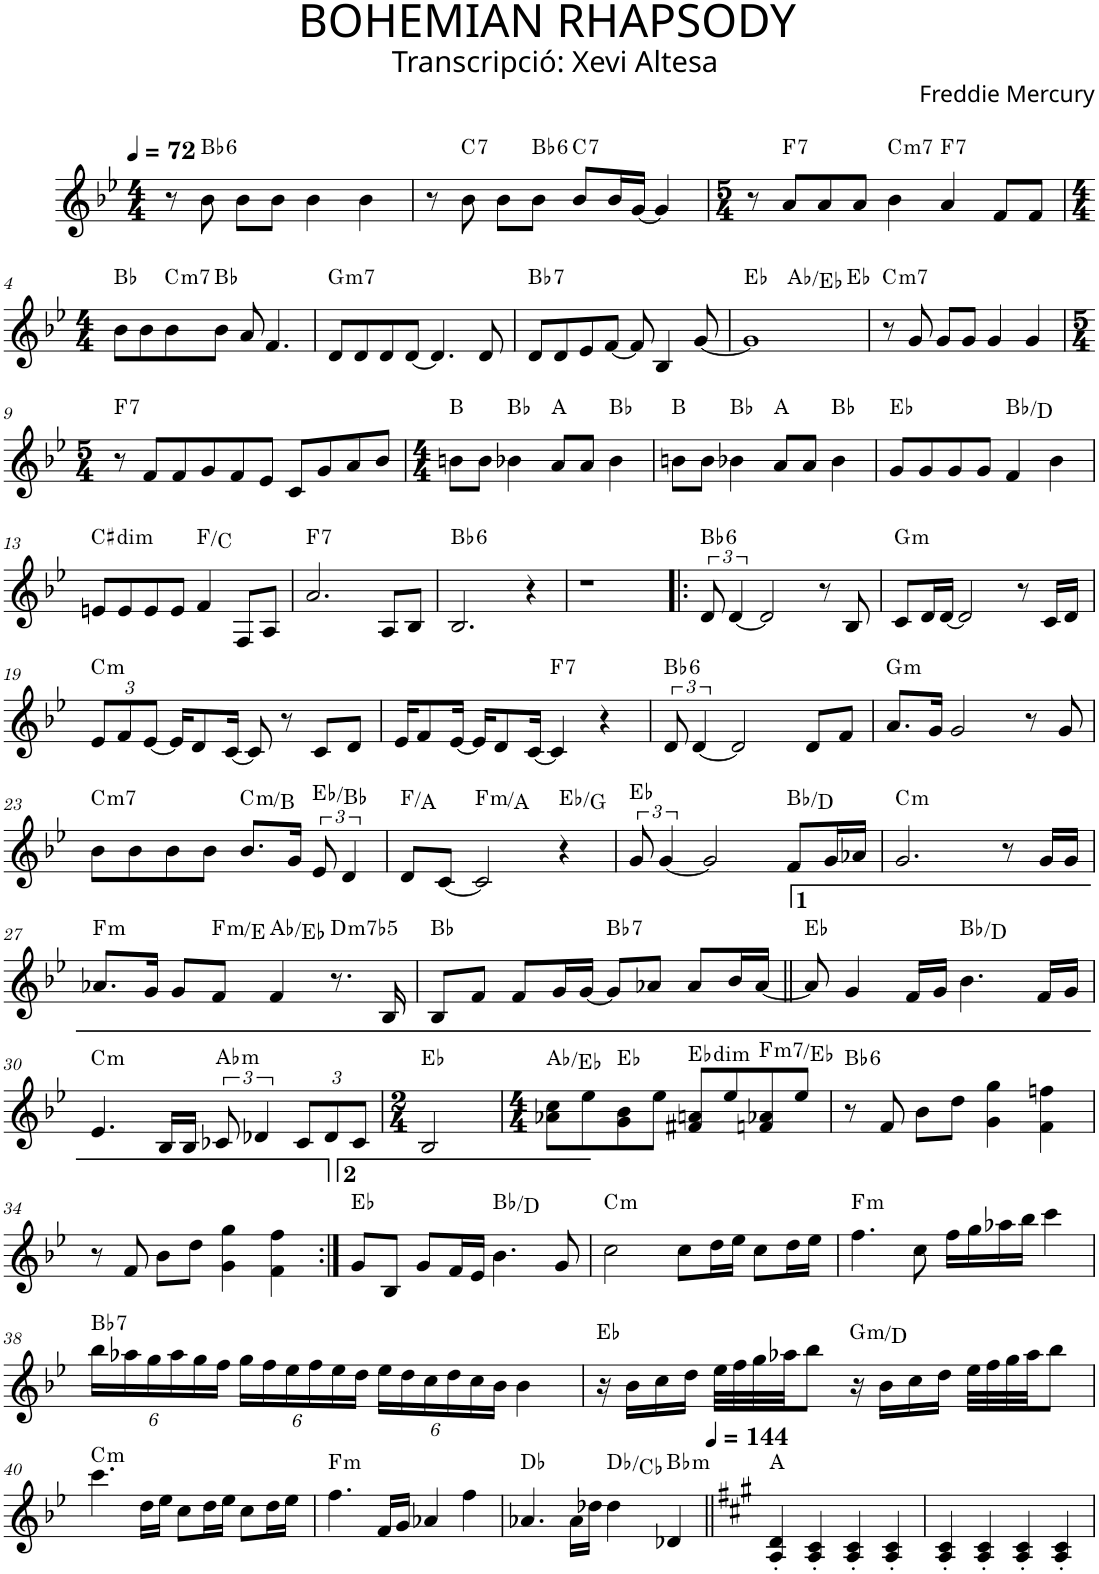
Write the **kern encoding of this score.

**kern	**harte
*part1	*part1
*staff1	*
*I"P1	*
*clefG2	*
*k[b-e-]	*
*B-:	*
*M4/4	*
*MM72	*
=1	=1
8r	.
!	!LO:H:kt=6
8b-\	Bb:maj6
8b-\L	.
8b-\J	.
4b-\	.
4b-\	.
=2	=2
8r	.
!	!LO:H:kt=7
8b-\	C:7
8b-\L	.
!	!LO:H:kt=6
8b-\J	Bb:maj6
!	!LO:H:kt=7
8b-/L	C:7
16b-/L	.
[<16g/JJ	.
4g/]	.
=3	=3
*M5/4	*
8r	.
!	!LO:H:kt=7
8a/L	F:7
8a/	.
8a/J	.
!	!LO:H:kt=m7
4b-\	C:min7
!	!LO:H:kt=7
4a/	F:7
8f/L	.
8f/J	.
!!LO:LB:g=z
=4	=4
*M4/4	*
8b-\L	Bb:maj
8b-\	.
!	!LO:H:kt=m7
8b-\	C:min7
8b-\J	Bb:maj
8a/	.
4.f/	.
=5	=5
!	!LO:H:kt=m7
8d/L	G:min7
8d/	.
8d/	.
[<8d/J	.
4.d/]	.
8d/	.
=6	=6
!	!LO:H:kt=7
8d/L	Bb:7
8d/	.
8e-/	.
[<8f/J	.
8f/]	.
4B-/	.
[<8g/	.
=7	=7
*^	*
*	*^	*
1g]	2ryy	2.ryy	Eb:maj
.	2ryy	.	Ab:maj/5
.	.	4ryy	Eb:maj
=8	=8	=8	=8
!	!	!	!LO:H:kt=m7
*v	*v	*v	*
8r	C:min7
8g/	.
8g/L	.
8g/J	.
4g/	.
4g/	.
!!LO:LB:g=z
=9	=9
*M5/4	*
!	!LO:H:kt=7
8r	F:7
8f/L	.
8f/	.
8g/	.
8f/	.
8e-/J	.
8c/L	.
8g/	.
8a/	.
8b-/J	.
=10	=10
*M4/4	*
8bn\L	B:maj
8b\J	.
4b-X\	Bb:maj
8a/L	A:maj
8a/J	.
4b-\	Bb:maj
=11	=11
8bn\L	B:maj
8b\J	.
4b-X\	Bb:maj
8a/L	A:maj
8a/J	.
4b-\	Bb:maj
=12	=12
8g/L	Eb:maj
8g/	.
8g/	.
8g/J	.
4f/	Bb:maj/3
4b-\	.
!!LO:LB:g=z
=13	=13
!	!LO:H:kt=dim
8en/L	C#:dim
8e/	.
8e/	.
8e/J	.
4f/	F:maj/5
8F/L	.
8A/J	.
=14	=14
!	!LO:H:kt=7
2.a/	F:7
8A/L	.
8B-/J	.
=15	=15
!	!LO:H:kt=6
2.B-/	Bb:maj6
4r	.
=16	=16
1r	.
=17!|:	=17!|:
!	!LO:H:kt=6
12d/	Bb:maj6
[<6d/	.
2d/]	.
8r	.
8B-/	.
=18	=18
!	!LO:H:kt=m
8c/L	G:min
16d/L	.
[<16d/JJ	.
2d/]	.
8r	.
16c/LL	.
16d/JJ	.
!!LO:LB:g=z
=19	=19
*Xbrackettup	*
!	!LO:H:kt=m
12e-/L	C:min
12f/	.
[<12e-/J	.
16e-/KL]	.
8d/	.
[<16c/Jk	.
8c/]	.
8r	.
8c/L	.
8d/J	.
=20	=20
16e-/KL	.
8f/	.
[<16e-/Jk	.
16e-/KL]	.
8d/	.
[<16c/Jk	.
!	!LO:H:kt=7
4c/]	F:7
4r	.
=21	=21
*brackettup	*
!	!LO:H:kt=6
12d/	Bb:maj6
[<6d/	.
2d/]	.
8d/L	.
8f/J	.
=22	=22
!	!LO:H:kt=m
8.a/L	G:min
16g/Jk	.
2g/	.
8r	.
8g/	.
!!LO:LB:g=z
=23	=23
!	!LO:H:kt=m7
8b-\L	C:min7
8b-\	.
8b-\	.
8b-\J	.
!	!LO:H:kt=m
8.b-/L	C:min/7
16g/Jk	.
12e-/	Eb:maj/5
6d/	.
=24	=24
8d/L	F:maj/3
[<8c/J	.
!	!LO:H:kt=m
2c/]	F:min/3
4r	Eb:maj/3
=25	=25
12g/	Eb:maj
[<6g/	.
2g/]	.
8f/L	Bb:maj/3
16g/L	.
16a-X/JJ	.
=26	=26
!	!LO:H:kt=m
2.g/	C:min
8r	.
16g/LL	.
16g/JJ	.
!!LO:LB:g=z
=27	=27
!	!LO:H:kt=m
8.a-X/L	F:min
16g/Jk	.
8g/L	.
!	!LO:H:kt=m
8f/J	F:min/7
4f/	Ab:maj/5
!	!LO:H:kt=m7b5
8.r	D:hdim7
16B-/	.
=28	=28
8B-/L	Bb:maj
8f/J	.
8f/L	.
16g/L	.
[<16g/JJ	.
!	!LO:H:kt=7
8g/L]	Bb:7
8a-X/J	.
8a-/L	.
16b-/L	.
[<16a-/JJ	.
=29||	=29||
8a-/]	Eb:maj
4g/	.
16f/LL	.
16g/JJ	.
4.b-\	Bb:maj/3
16f/LL	.
16g/JJ	.
!!LO:LB:g=z
=30	=30
!	!LO:H:kt=m
4.e-/	C:min
16B-/LL	.
16B-/JJ	.
!	!LO:H:kt=m
12c-X/	Ab:min
6d-X/	.
*Xbrackettup	*
12c-/L	.
12d-/	.
12c-/J	.
=31	=31
*M2/4	*
2B-/	Eb:maj
=32	=32
*M4/4	*
8a-X\ 8cc\L	Ab:maj/5
8ee-\	.
8g\ 8b-\	Eb:maj
8ee-\J	.
!	!LO:H:kt=dim
8f#X/ 8an/L	Eb:dim
8ee-/	.
!	!LO:H:kt=m7
8fn/ 8a-X/	F:min7/b7
8ee-/J	.
=33	=33
!	!LO:H:kt=6
8r	Bb:maj6
8f/	.
8b-\L	.
8dd\J	.
4g\ 4gg\	.
4f\ 4ffn\	.
!!LO:LB:g=z
=34	=34
8r	.
8f/	.
8b-\L	.
8dd\J	.
4g\ 4gg\	.
4f\ 4ff\	.
=35:|!	=35:|!
8g/L	Eb:maj
8B-/J	.
8g/L	.
16f/L	.
16e-/JJ	.
4.b-\	Bb:maj/3
8g/	.
=36	=36
!	!LO:H:kt=m
2cc\	C:min
8cc\L	.
16dd\L	.
16ee-\JJ	.
8cc\L	.
16dd\L	.
16ee-\JJ	.
=37	=37
!	!LO:H:kt=m
4.ff\	F:min
8cc\	.
16ff\LL	.
16gg\	.
16aa-X\	.
16bb-\JJ	.
4ccc\	.
!!LO:LB:g=z
=38	=38
!	!LO:H:kt=7
24bb-\LL	Bb:7
24aa-X\	.
24gg\	.
24aa-\	.
24gg\	.
24ff\JJ	.
24gg\LL	.
24ff\	.
24ee-\	.
24ff\	.
24ee-\	.
24dd\JJ	.
24ee-\LL	.
24dd\	.
24cc\	.
24dd\	.
24cc\	.
24b-\JJ	.
4b-\	.
=39	=39
16r	Eb:maj
16b-\LL	.
16cc\	.
16dd\JJ	.
32ee-\LLL	.
32ff\	.
32gg\	.
32aa-X\JJ	.
8bb-\J	.
!	!LO:H:kt=m
16r	G:min/5
16b-\LL	.
16cc\	.
16dd\JJ	.
32ee-\LLL	.
32ff\	.
32gg\	.
32aa-\JJ	.
8bb-\J	.
!!LO:LB:g=z
=40	=40
!	!LO:H:kt=m
4.ccc\	C:min
16dd\LL	.
16ee-\JJ	.
8cc\L	.
16dd\L	.
16ee-\JJ	.
8cc\L	.
16dd\L	.
16ee-\JJ	.
=41	=41
!	!LO:H:kt=m
4.ff\	F:min
16f/LL	.
16g/JJ	.
4a-X/	.
4ff\	.
=42	=42
*^	*
4.a-X/	2ryy	Db:maj
16a-\LL	.	.
16dd-X\JJ	.	.
4dd-\	4...ryy	Db:maj/b7
!	!	!LO:H:kt=m
4d-X/	.	Bb:min
*MM144	*	*
.	32ryy	.
*v	*v	*
=43||	=43||
*k[f#c#g#]	*
*A:	*
4A/' 4d/'	A:maj
4A/' 4c#/'	.
4A/' 4c#/'	.
4A/' 4c#/'	.
=44	=44
4A/' 4c#/'	.
4A/' 4c#/'	.
4A/' 4c#/'	.
4A/' 4c#/'	.
=	=
*-	*-
